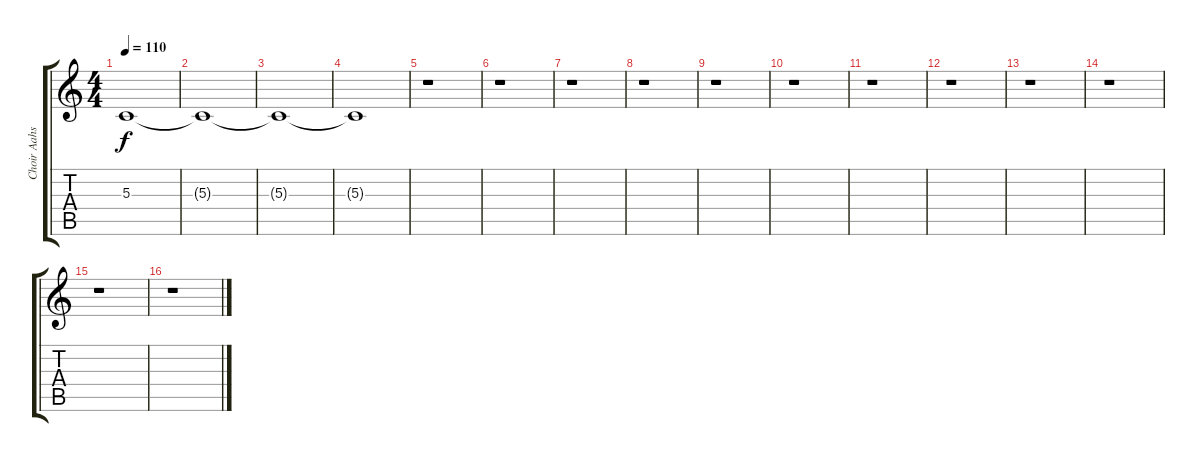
\track ("Choir Aahs" "Choir Aahs") {instrument choiraahs}
\staff {score tabs}
\tuning (E4 B3 G3 D3 A2 E2) {hide}
\ts (4 4)
\tempo 110
\clef g2
\ks c
5.3{t}.1{dy f volume 11} |
5.3{t}.1{volume 7} |
5.3{t}.1{volume 5} |
5.3{t}.1{volume 3} |
r.1 |
r.1 |
r.1 |
r.1 |
r.1 |
r.1 |
r.1 |
r.1 |
r.1 |
r.1 |
r.1 |
r.1
